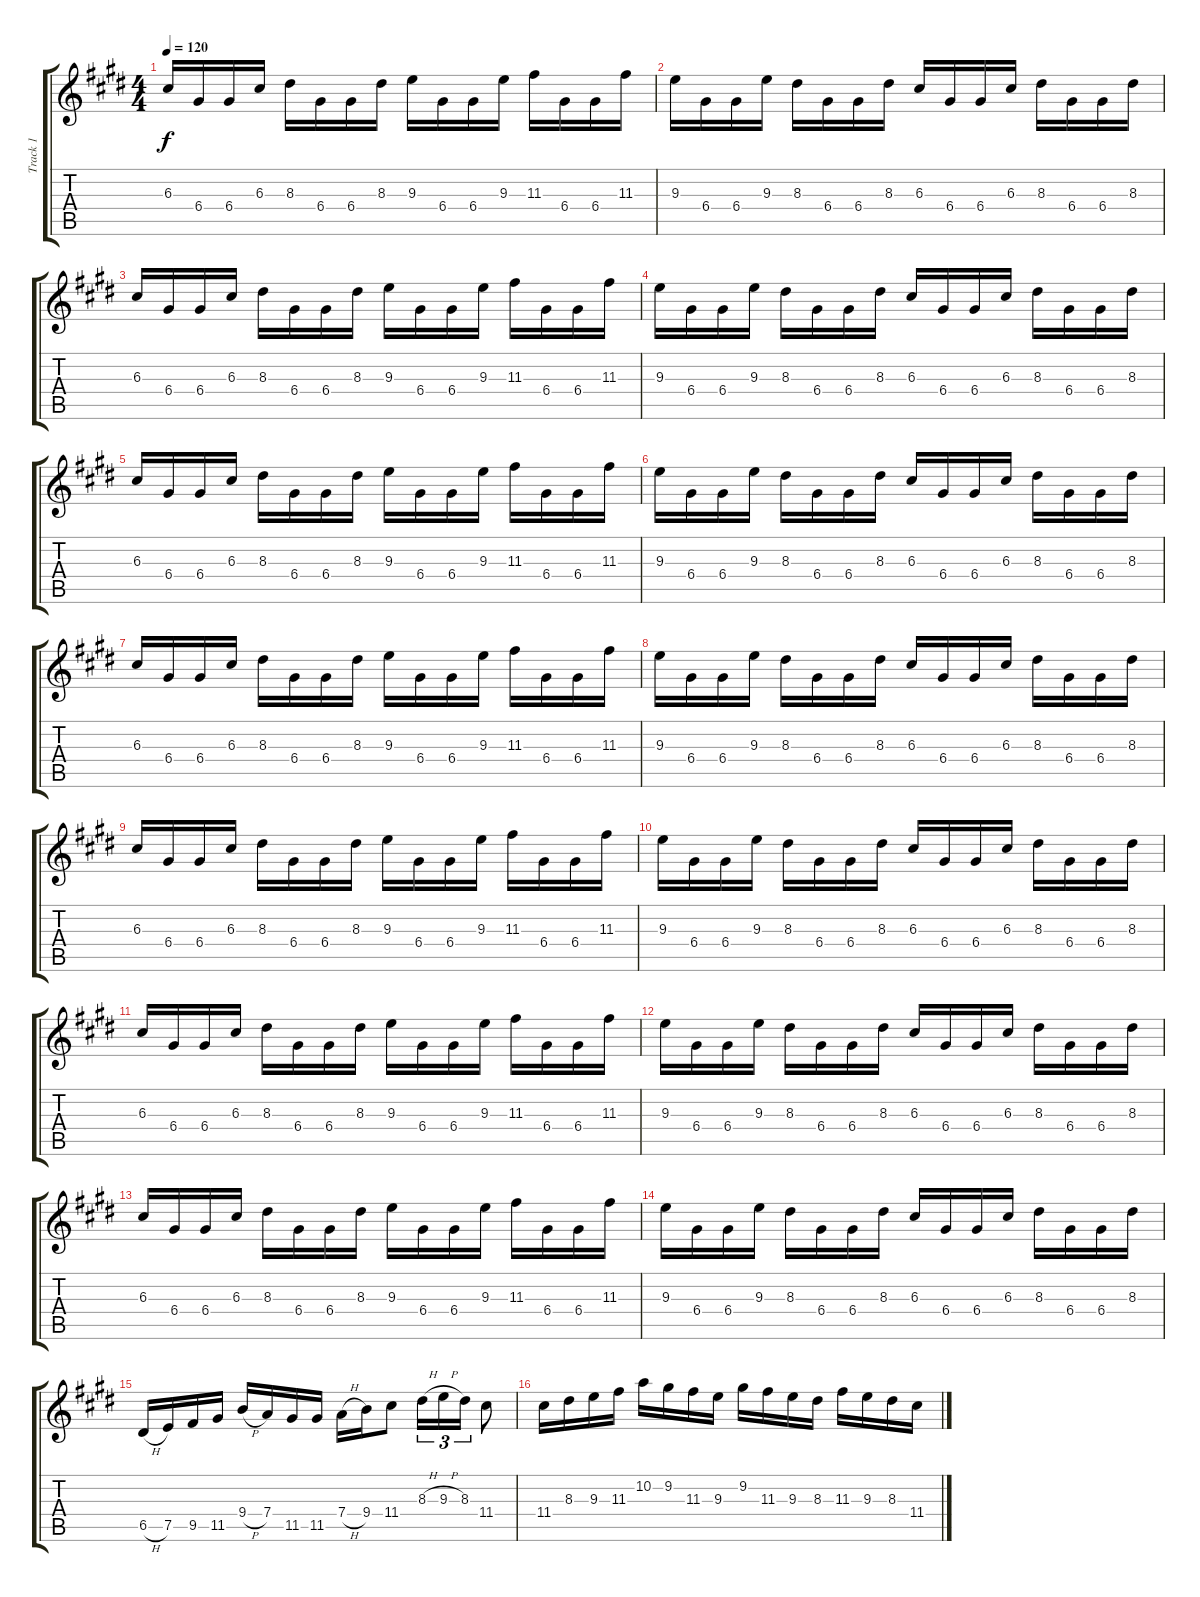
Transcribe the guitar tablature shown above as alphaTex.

\track ("Track 1" "Track 1") {instrument overdrivenguitar}
\staff {score tabs}
\tuning (E4 B3 G3 D3 A2 E2) {hide}
\ts (4 4)
\tempo 120
\clef g2
\ks e
6.3.16{dy f instrument overdrivenguitar} 6.4.16 6.4.16 6.3.16 8.3.16 6.4.16 6.4.16 8.3.16 9.3.16 6.4.16 6.4.16 9.3.16 11.3.16 6.4.16 6.4.16 11.3.16 |
9.3.16 6.4.16 6.4.16 9.3.16 8.3.16 6.4.16 6.4.16 8.3.16 6.3.16 6.4.16 6.4.16 6.3.16 8.3.16 6.4.16 6.4.16 8.3.16 |
6.3.16 6.4.16 6.4.16 6.3.16 8.3.16 6.4.16 6.4.16 8.3.16 9.3.16 6.4.16 6.4.16 9.3.16 11.3.16 6.4.16 6.4.16 11.3.16 |
9.3.16 6.4.16 6.4.16 9.3.16 8.3.16 6.4.16 6.4.16 8.3.16 6.3.16 6.4.16 6.4.16 6.3.16 8.3.16 6.4.16 6.4.16 8.3.16 |
6.3.16 6.4.16 6.4.16 6.3.16 8.3.16 6.4.16 6.4.16 8.3.16 9.3.16 6.4.16 6.4.16 9.3.16 11.3.16 6.4.16 6.4.16 11.3.16 |
9.3.16 6.4.16 6.4.16 9.3.16 8.3.16 6.4.16 6.4.16 8.3.16 6.3.16 6.4.16 6.4.16 6.3.16 8.3.16 6.4.16 6.4.16 8.3.16 |
6.3.16 6.4.16 6.4.16 6.3.16 8.3.16 6.4.16 6.4.16 8.3.16 9.3.16 6.4.16 6.4.16 9.3.16 11.3.16 6.4.16 6.4.16 11.3.16 |
9.3.16 6.4.16 6.4.16 9.3.16 8.3.16 6.4.16 6.4.16 8.3.16 6.3.16 6.4.16 6.4.16 6.3.16 8.3.16 6.4.16 6.4.16 8.3.16 |
6.3.16 6.4.16 6.4.16 6.3.16 8.3.16 6.4.16 6.4.16 8.3.16 9.3.16 6.4.16 6.4.16 9.3.16 11.3.16 6.4.16 6.4.16 11.3.16 |
9.3.16 6.4.16 6.4.16 9.3.16 8.3.16 6.4.16 6.4.16 8.3.16 6.3.16 6.4.16 6.4.16 6.3.16 8.3.16 6.4.16 6.4.16 8.3.16 |
6.3.16 6.4.16 6.4.16 6.3.16 8.3.16 6.4.16 6.4.16 8.3.16 9.3.16 6.4.16 6.4.16 9.3.16 11.3.16 6.4.16 6.4.16 11.3.16 |
9.3.16 6.4.16 6.4.16 9.3.16 8.3.16 6.4.16 6.4.16 8.3.16 6.3.16 6.4.16 6.4.16 6.3.16 8.3.16 6.4.16 6.4.16 8.3.16 |
6.3.16 6.4.16 6.4.16 6.3.16 8.3.16 6.4.16 6.4.16 8.3.16 9.3.16 6.4.16 6.4.16 9.3.16 11.3.16 6.4.16 6.4.16 11.3.16 |
9.3.16 6.4.16 6.4.16 9.3.16 8.3.16 6.4.16 6.4.16 8.3.16 6.3.16 6.4.16 6.4.16 6.3.16 8.3.16 6.4.16 6.4.16 8.3.16 |
6.5{h}.16 7.5.16 9.5.16 11.5.16 9.4{h}.16 7.4.16 11.5.16 11.5.16 7.4{h}.16 9.4.16 11.4.8 8.3{h}.16{tu (3 2)} 9.3{h}.16{tu (3 2)} 8.3.16{tu (3 2)} 11.4.8 |
11.4.16 8.3.16 9.3.16 11.3.16 10.2.16 9.2.16 11.3.16 9.3.16 9.2.16 11.3.16 9.3.16 8.3.16 11.3.16 9.3.16 8.3.16 11.4.16
